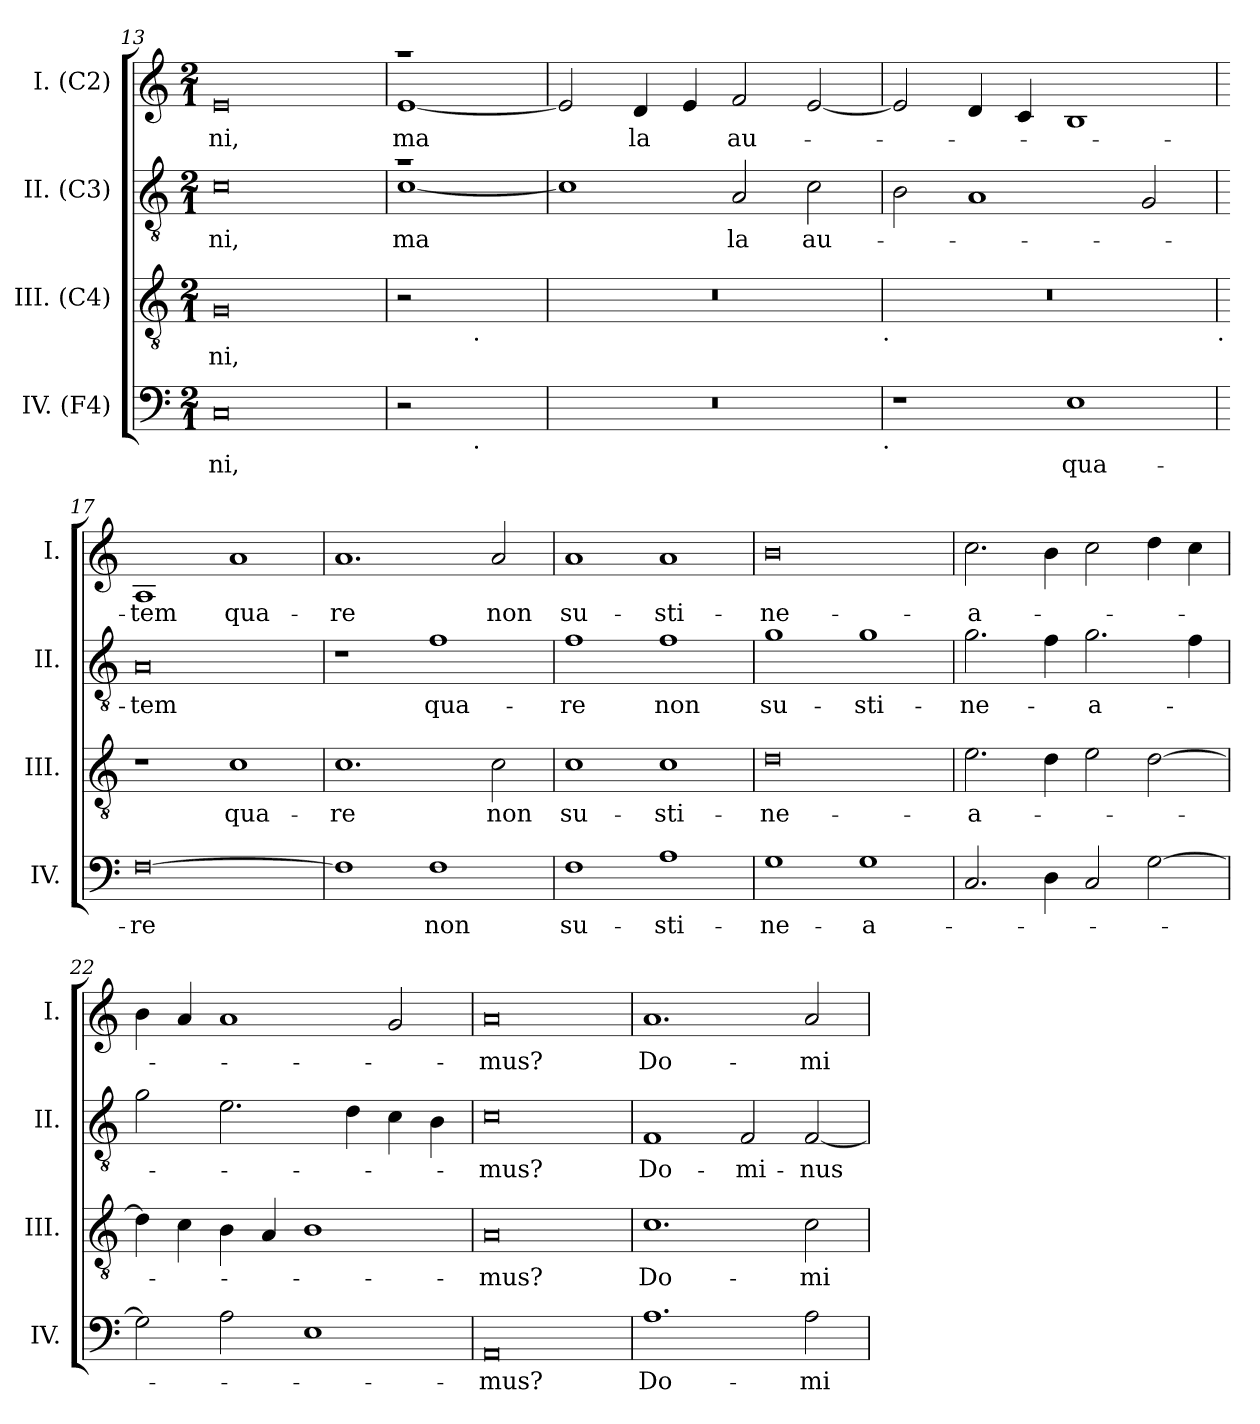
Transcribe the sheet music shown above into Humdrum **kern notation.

**kern	**text	**kern	**text	**kern	**text	**kern	**text
*part4	*part4	*part3	*part3	*part2	*part2	*part1	*part1
*staff4	*staff4	*staff3	*staff3	*staff2	*staff2	*staff1	*staff1
*I"IV. (F4)	*	*I"III. (C4)	*	*I"II. (C3)	*	*I"I. (C2)	*
*I'IV.	*	*I'III.	*	*I'II.	*	*I'I.	*
*clefF4	*	*clefGv2	*	*clefGv2	*	*clefG2	*
*k[]	*	*k[]	*	*k[]	*	*k[]	*
*M2/1	*	*M2/1	*	*M2/1	*	*M2/1	*
=13	=13	=13	=13	=13	=13	=13	=13
0C	-ni,	0G	-ni,	0c	-ni,	0e	-ni,
=14	=14	=14	=14	=14	=14	=14	=14
*	*	*	*	*^	*	*^	*
2r	.	2r	.	1ra	[1c	ma-	1raa	[1e	ma-
!	!	!LO:TX:b:t=.	!	!	!	!	!	!	!
!LO:TX:b:t=.	!	!	!	!	!	!	!	!	!
2ryy	.	2ryy	.	.	.	.	.	.	.
*	*	*	*	*v	*v	*	*	*	*
*	*	*	*	*	*	*v	*v	*
=15	=15	=15	=15	=15	=15	=15	=15
0r	.	0r	.	1c]	.	2e/]	.
.	.	.	.	.	.	4d/	-la
.	.	.	.	.	.	4e/	.
.	.	.	.	2A/	-la	2f/	au-
.	.	.	.	2c\	au-	[2e/	.
!	!	!LO:TX:b:t=.	!	!	!	!	!
!LO:TX:b:t=.	!	!	!	!	!	!	!
=16	=16	=16	=16	=16	=16	=16	=16
1r	.	0r	.	2B\	.	2e/]	.
.	.	.	.	1A	.	4d/	.
.	.	.	.	.	.	4c/	.
1E	qua-	.	.	.	.	1B	.
.	.	.	.	2G/	.	.	.
!	!	!LO:TX:b:t=.	!	!	!	!	!
=17	=17	=17	=17	=17	=17	=17	=17
[0F	-re	1r	.	0A	-tem	1A	-tem
.	.	1c	qua-	.	.	1a	qua-
!!LO:PB:g=z
=18	=18	=18	=18	=18	=18	=18	=18
1F]	.	1.c	-re	1r	.	1.a	-re
1F	non	.	.	1f	qua-	.	.
.	.	2c\	non	.	.	2a/	non
=19	=19	=19	=19	=19	=19	=19	=19
1F	su-	1c	su-	1f	-re	1a	su-
1A	-sti-	1c	-sti-	1f	non	1a	-sti-
=20	=20	=20	=20	=20	=20	=20	=20
1G	-ne-	0d	-ne-	1g	su-	0b	-ne-
1G	-a-	.	.	1g	-sti-	.	.
=21	=21	=21	=21	=21	=21	=21	=21
2.C/	.	2.e\	-a-	2.g\	-ne-	2.cc\	-a-
4D\	.	4d\	.	4f\	.	4b\	.
2C/	.	2e\	.	2.g\	-a-	2cc\	.
[2G\	.	[2d\	.	.	.	4dd\	.
.	.	.	.	4f\	.	4cc\	.
=22	=22	=22	=22	=22	=22	=22	=22
2G\]	.	4d\]	.	2g\	.	4b\	.
.	.	4c\	.	.	.	4a/	.
2A\	.	4B\	.	2.e\	.	1a	.
.	.	4A/	.	.	.	.	.
1E	.	1B	.	.	.	.	.
.	.	.	.	4d\	.	.	.
.	.	.	.	4c\	.	2g/	.
.	.	.	.	4B\	.	.	.
=23	=23	=23	=23	=23	=23	=23	=23
0AA	-mus?	0A	-mus?	0c	-mus?	0a	-mus?
!!LO:LB:g=z
=24	=24	=24	=24	=24	=24	=24	=24
1.A	Do-	1.c	Do-	1F	Do-	1.a	Do-
.	.	.	.	2F/	-mi-	.	.
2A\	-mi-	2c\	-mi-	[2F/	-nus	2a/	-mi-
=	=	=	=	=	=	=	=
*-	*-	*-	*-	*-	*-	*-	*-
